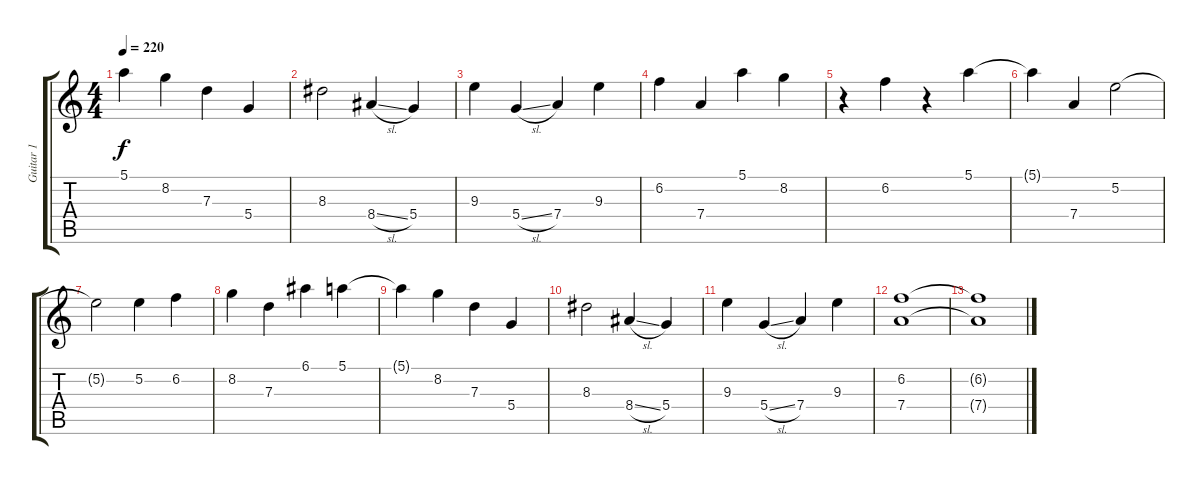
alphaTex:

\track ("Guitar 1" "Guitar 1") {instrument distortionguitar}
\staff {score tabs}
\tuning (E4 B3 G3 D3 A2 D2) {hide}
\ts (4 4)
\tempo 220
\clef g2
\ks c
5.1{t}.4{dy f} 8.2.4 7.3.4 5.4.4 |
8.3.2 8.4{sl}.4 5.4.4 |
9.3.4 5.4{sl}.4 7.4.4 9.3.4 |
6.2.4 7.4.4 5.1.4 8.2.4 |
r.4 6.2.4 r.4 5.1.4 |
5.1{t}.4 7.4.4 5.2.2 |
5.2{t}.2 5.2.4 6.2.4 |
8.2.4 7.3.4 6.1.4 5.1.4 |
5.1{t}.4 8.2.4 7.3.4 5.4.4 |
8.3.2 8.4{sl}.4 5.4.4 |
9.3.4 5.4{sl}.4 7.4.4 9.3.4 |
(6.2 7.4).1 |
(6.2{t} 7.4{t}).1
